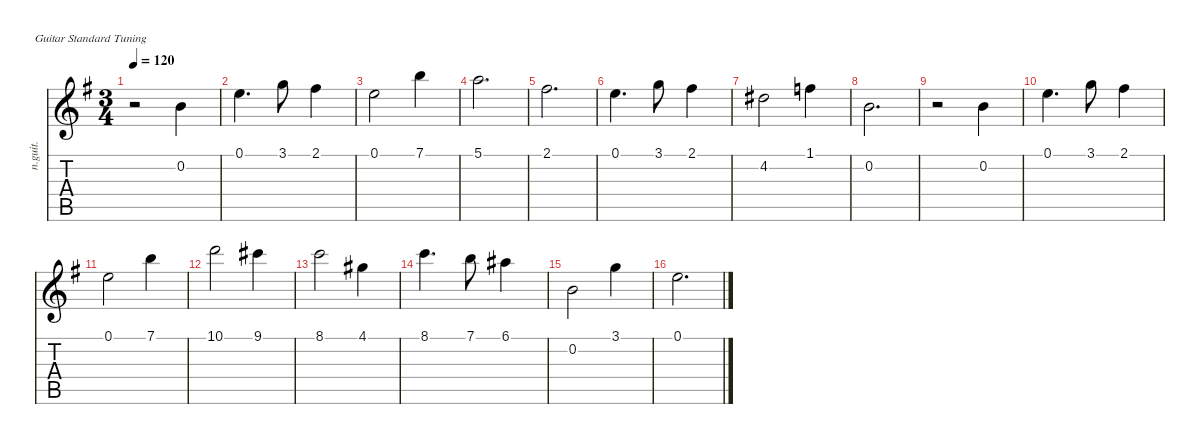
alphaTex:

\defaultSystemsLayout 4
\hideDynamics
\bracketExtendMode nobrackets
\otherSystemsTrackNameOrientation horizontal
\track ("Nylon Guitar" "n.guit.") {instrument acousticguitarnylon}
\staff {score tabs}
\tuning (E4 B3 G3 D3 A2 E2)
\ts (3 4)
\beaming (8 2 2 2)
\scale
1.15319
\tempo 120
\accidentals auto
\clef g2
\ottava regular
\simile none
\ks eminor
r.2{dy mf instrument acousticguitarnylon beam Down} 0.2{acc forcenatural}.4{beam Down} |
\scale
0.948937 0.1{acc forcenatural}.4{d beam Down} 3.1{acc forcenatural}.8{beam Down} 2.1{acc #}.4{beam Down} |
\scale
0.948937 0.1{acc forcenatural}.2{beam Down} 7.1{acc forcenatural}.4{beam Down} |
\scale
0.948937 5.1{acc forcenatural}.2{d beam Down} |
\scale
1.07012 2.1{acc #}.2{d beam Down} |
\scale
0.988019 0.1{acc forcenatural}.4{d beam Down} 3.1{acc forcenatural}.8{beam Down} 2.1{acc #}.4{beam Down} |
\scale
0.953844 4.2{acc #}.2{beam Down} 1.1{acc forcenatural}.4{beam Down} |
\scale
0.988019 0.2{acc forcenatural}.2{d beam Down} |
\scale
1.09636 r.2{beam Down} 0.2{acc forcenatural}.4{beam Down} |
\scale
0.96788 0.1{acc forcenatural}.4{d beam Down} 3.1{acc forcenatural}.8{beam Down} 2.1{acc #}.4{beam Down} |
\scale
0.96788 0.1{acc forcenatural}.2{beam Down} 7.1{acc forcenatural}.4{beam Down} |
\scale
0.96788 10.1{acc forcenatural}.2{beam Down} 9.1{acc #}.4{beam Down} |
\scale
1.12855 8.1{acc forcenatural}.2{beam Down} 4.1{acc #}.4{beam Down} |
\scale
0.967436 8.1{acc forcenatural}.4{d beam Down} 7.1{acc forcenatural}.8{beam Down} 6.1{acc #}.4{beam Down} |
\scale
0.884026 0.2{acc forcenatural}.2{beam Down} 3.1{acc forcenatural}.4{beam Down} |
\scale
1.01999 0.1{acc forcenatural}.2{d beam Down}
